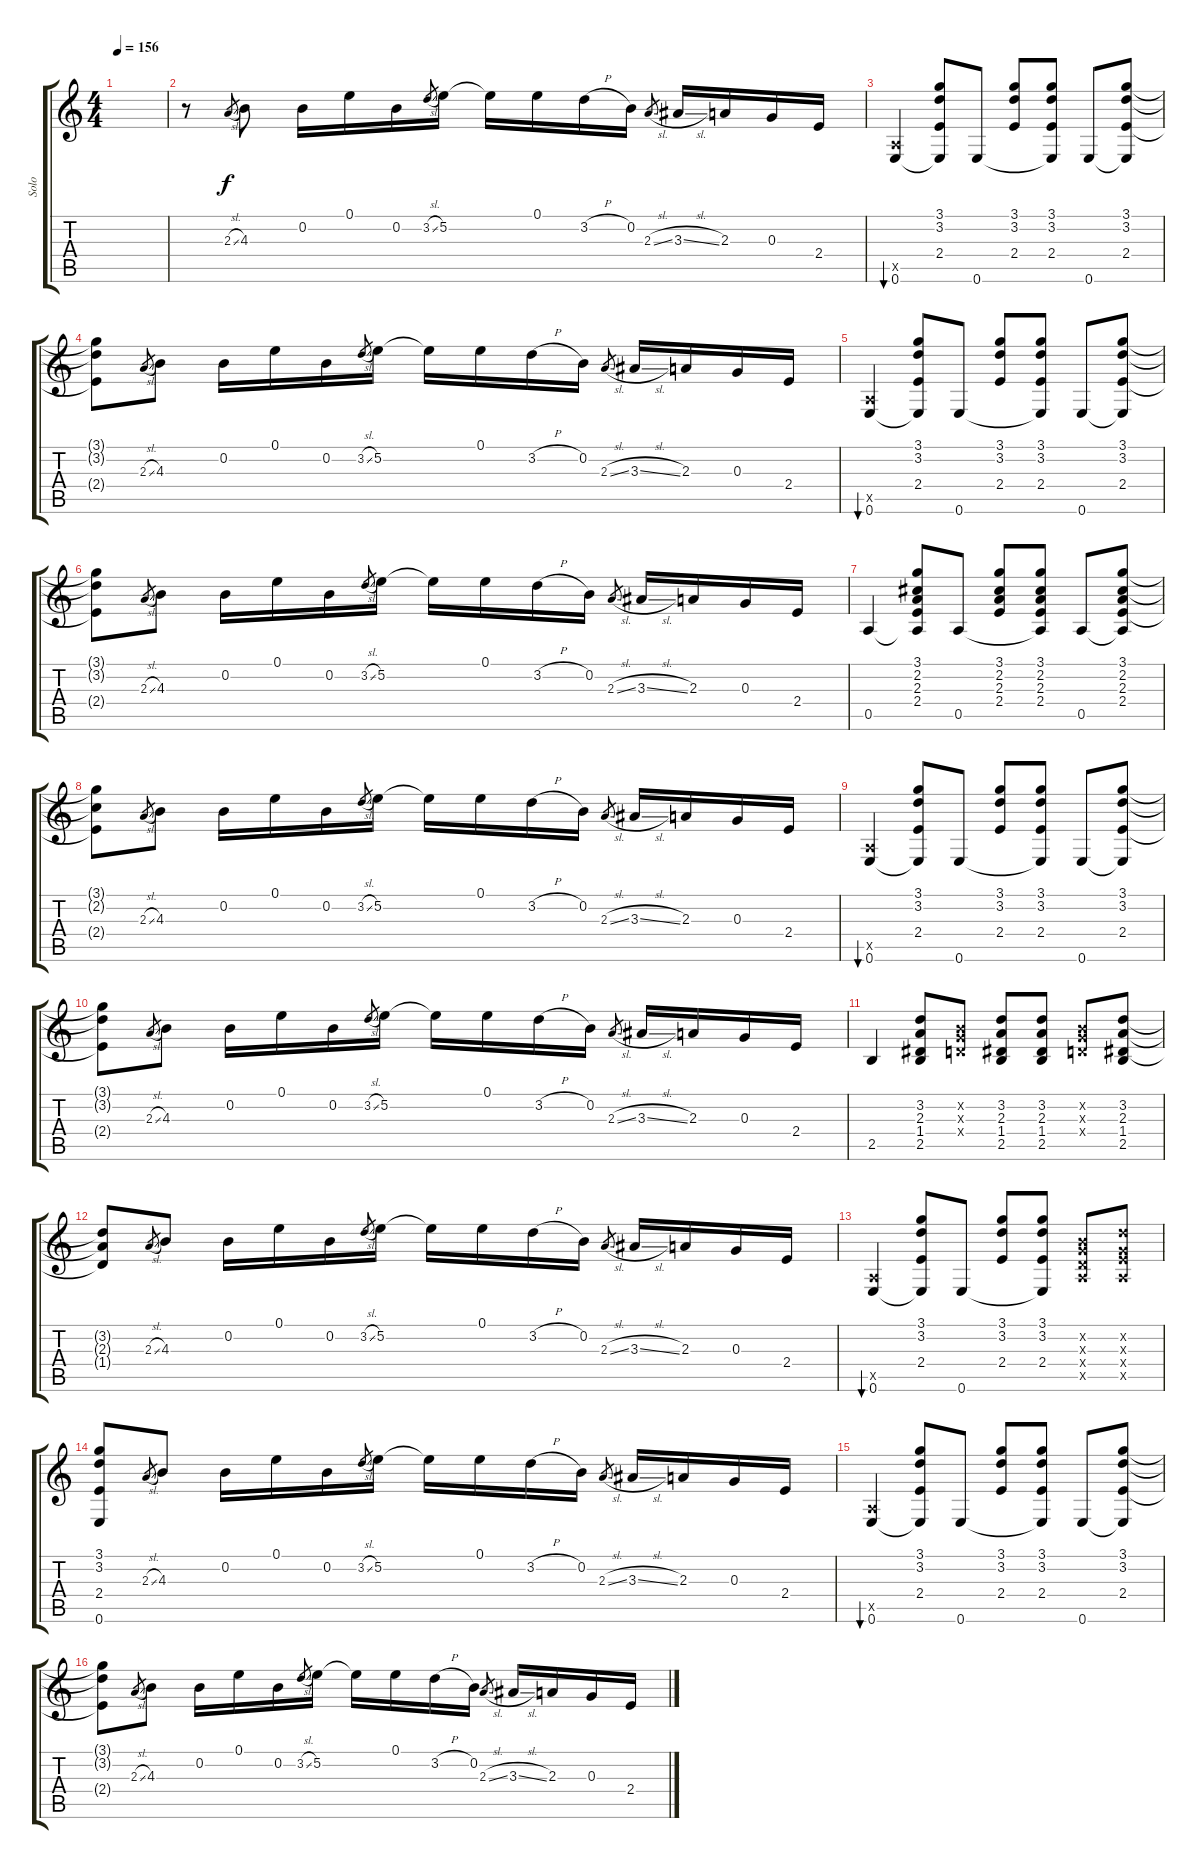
\track ("Solo" "Solo") {instrument distortionguitar}
\staff {score tabs}
\tuning (E4 B3 G3 D3 A2 E2) {hide}
\ts (4 4)
\tempo 156
\clef g2
\ks c
|
r.8 2.3{sl}.8{gr} 4.3.8 0.2.16 0.1.16 0.2.16 3.2{sl}.8{gr} 5.2.16 5.2{t}.16 0.1.16 3.2{h}.16 0.2.16 2.3{sl}.8{gr} 3.3{sl}.16 2.3.16 0.3.16 2.4.16 |
(0.5{x} 0.6).4{bu 60} (3.1 3.2 2.4 0.6{t}).8 0.6.8 (3.1 3.2 2.4).8 (3.1 3.2 2.4 0.6{t}).8 0.6.8 (3.1 3.2 2.4 0.6{t}).8 |
(3.1{t} 3.2{t} 2.4{t}).8 2.3{sl}.8{gr} 4.3.8 0.2.16 0.1.16 0.2.16 3.2{sl}.8{gr} 5.2.16 5.2{t}.16 0.1.16 3.2{h}.16 0.2.16 2.3{sl}.8{gr} 3.3{sl}.16 2.3.16 0.3.16 2.4.16 |
(0.5{x} 0.6).4{bu 60} (3.1 3.2 2.4 0.6{t}).8 0.6.8 (3.1 3.2 2.4).8 (3.1 3.2 2.4 0.6{t}).8 0.6.8 (3.1 3.2 2.4 0.6{t}).8 |
(3.1{t} 3.2{t} 2.4{t}).8 2.3{sl}.8{gr} 4.3.8 0.2.16 0.1.16 0.2.16 3.2{sl}.8{gr} 5.2.16 5.2{t}.16 0.1.16 3.2{h}.16 0.2.16 2.3{sl}.8{gr} 3.3{sl}.16 2.3.16 0.3.16 2.4.16 |
0.5.4 (3.1 2.2 2.3 2.4 0.5{t}).8 0.5.8 (3.1 2.2 2.3 2.4).8 (3.1 2.2 2.3 2.4 0.5{t}).8 0.5.8 (3.1 2.2 2.3 2.4 0.5{t}).8 |
(3.1{t} 2.2{t} 2.4{t}).8 2.3{sl}.8{gr} 4.3.8 0.2.16 0.1.16 0.2.16 3.2{sl}.8{gr} 5.2.16 5.2{t}.16 0.1.16 3.2{h}.16 0.2.16 2.3{sl}.8{gr} 3.3{sl}.16 2.3.16 0.3.16 2.4.16 |
(0.5{x} 0.6).4{bu 60} (3.1 3.2 2.4 0.6{t}).8 0.6.8 (3.1 3.2 2.4).8 (3.1 3.2 2.4 0.6{t}).8 0.6.8 (3.1 3.2 2.4 0.6{t}).8 |
(3.1{t} 3.2{t} 2.4{t}).8 2.3{sl}.8{gr} 4.3.8 0.2.16 0.1.16 0.2.16 3.2{sl}.8{gr} 5.2.16 5.2{t}.16 0.1.16 3.2{h}.16 0.2.16 2.3{sl}.8{gr} 3.3{sl}.16 2.3.16 0.3.16 2.4.16 |
2.5.4 (3.2 2.3 1.4 2.5).8 (0.2{x} 0.3{x} 0.4{x}).8 (3.2 2.3 1.4 2.5).8 (3.2 2.3 1.4 2.5).8 (0.2{x} 0.3{x} 0.4{x}).8 (3.2 2.3 1.4 2.5).8 |
(3.2{t} 2.3{t} 1.4{t}).8 2.3{sl}.8{gr} 4.3.8 0.2.16 0.1.16 0.2.16 3.2{sl}.8{gr} 5.2.16 5.2{t}.16 0.1.16 3.2{h}.16 0.2.16 2.3{sl}.8{gr} 3.3{sl}.16 2.3.16 0.3.16 2.4.16 |
(0.5{x} 0.6).4{bu 60} (3.1 3.2 2.4 0.6{t}).8 0.6.8 (3.1 3.2 2.4).8 (3.1 3.2 2.4 0.6{t}).8 (0.2{x} 0.3{x} 0.4{x} 0.5{x}).8 (3.2{x} 0.3{x} 2.4{x} 0.5{x}).8 |
(3.1 3.2 2.4 0.6).8 2.3{sl}.8{gr} 4.3.8 0.2.16 0.1.16 0.2.16 3.2{sl}.8{gr} 5.2.16 5.2{t}.16 0.1.16 3.2{h}.16 0.2.16 2.3{sl}.8{gr} 3.3{sl}.16 2.3.16 0.3.16 2.4.16 |
(0.5{x} 0.6).4{bu 60} (3.1 3.2 2.4 0.6{t}).8 0.6.8 (3.1 3.2 2.4).8 (3.1 3.2 2.4 0.6{t}).8 0.6.8 (3.1 3.2 2.4 0.6{t}).8 |
(3.1{t} 3.2{t} 2.4{t}).8 2.3{sl}.8{gr} 4.3.8 0.2.16 0.1.16 0.2.16 3.2{sl}.8{gr} 5.2.16 5.2{t}.16 0.1.16 3.2{h}.16 0.2.16 2.3{sl}.8{gr} 3.3{sl}.16 2.3.16 0.3.16 2.4.16
